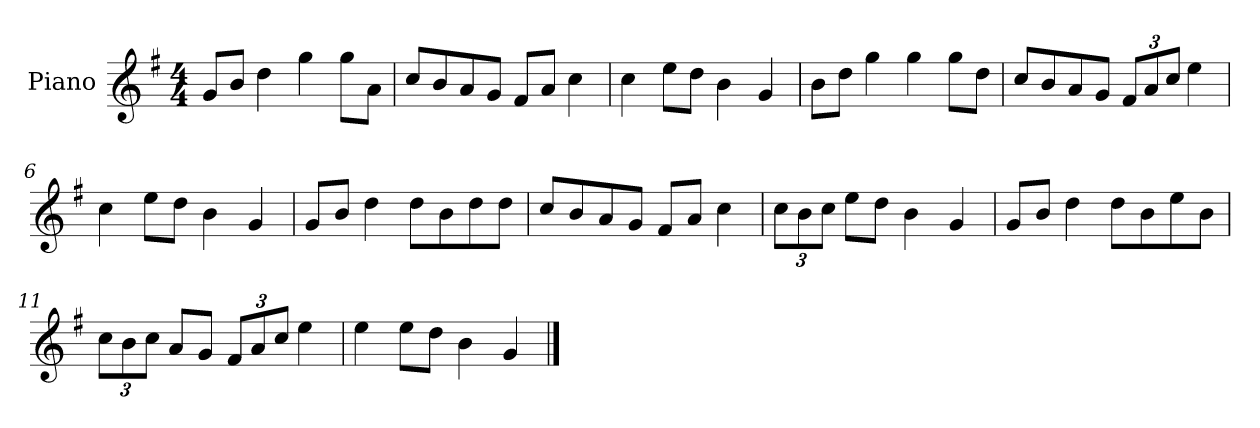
**kern
*part1
*staff1
*I"Piano
*I'P-no
*clefG2
*k[f#]
*M4/4
*MM90
=1
8g/L
8b/J
4dd\
4gg\
8gg\L
8a\J
=2
8cc/L
8b/
8a/
8g/J
8f#/L
8a/J
4cc\
=3
4cc\
8ee\L
8dd\J
4b\
4g/
=4
8b\L
8dd\J
4gg\
4gg\
8gg\L
8dd\J
=5
8cc/L
8b/
8a/
8g/J
*Xbrackettup
12f#/L
12a/
12cc/J
4ee\
=6
4cc\
8ee\L
8dd\J
4b\
4g/
!!LO:LB:g=z
=7
8g/L
8b/J
4dd\
8dd\L
8b\
8dd\
8dd\J
=8
8cc/L
8b/
8a/
8g/J
8f#/L
8a/J
4cc\
=9
12cc\L
12b\
12cc\J
8ee\L
8dd\J
4b\
4g/
=10
8g/L
8b/J
4dd\
8dd\L
8b\
8ee\
8b\J
=11
12cc\L
12b\
12cc\J
8a/L
8g/J
12f#/L
12a/
12cc/J
4ee\
=12
4ee\
8ee\L
8dd\J
4b\
4g/
==
*-
